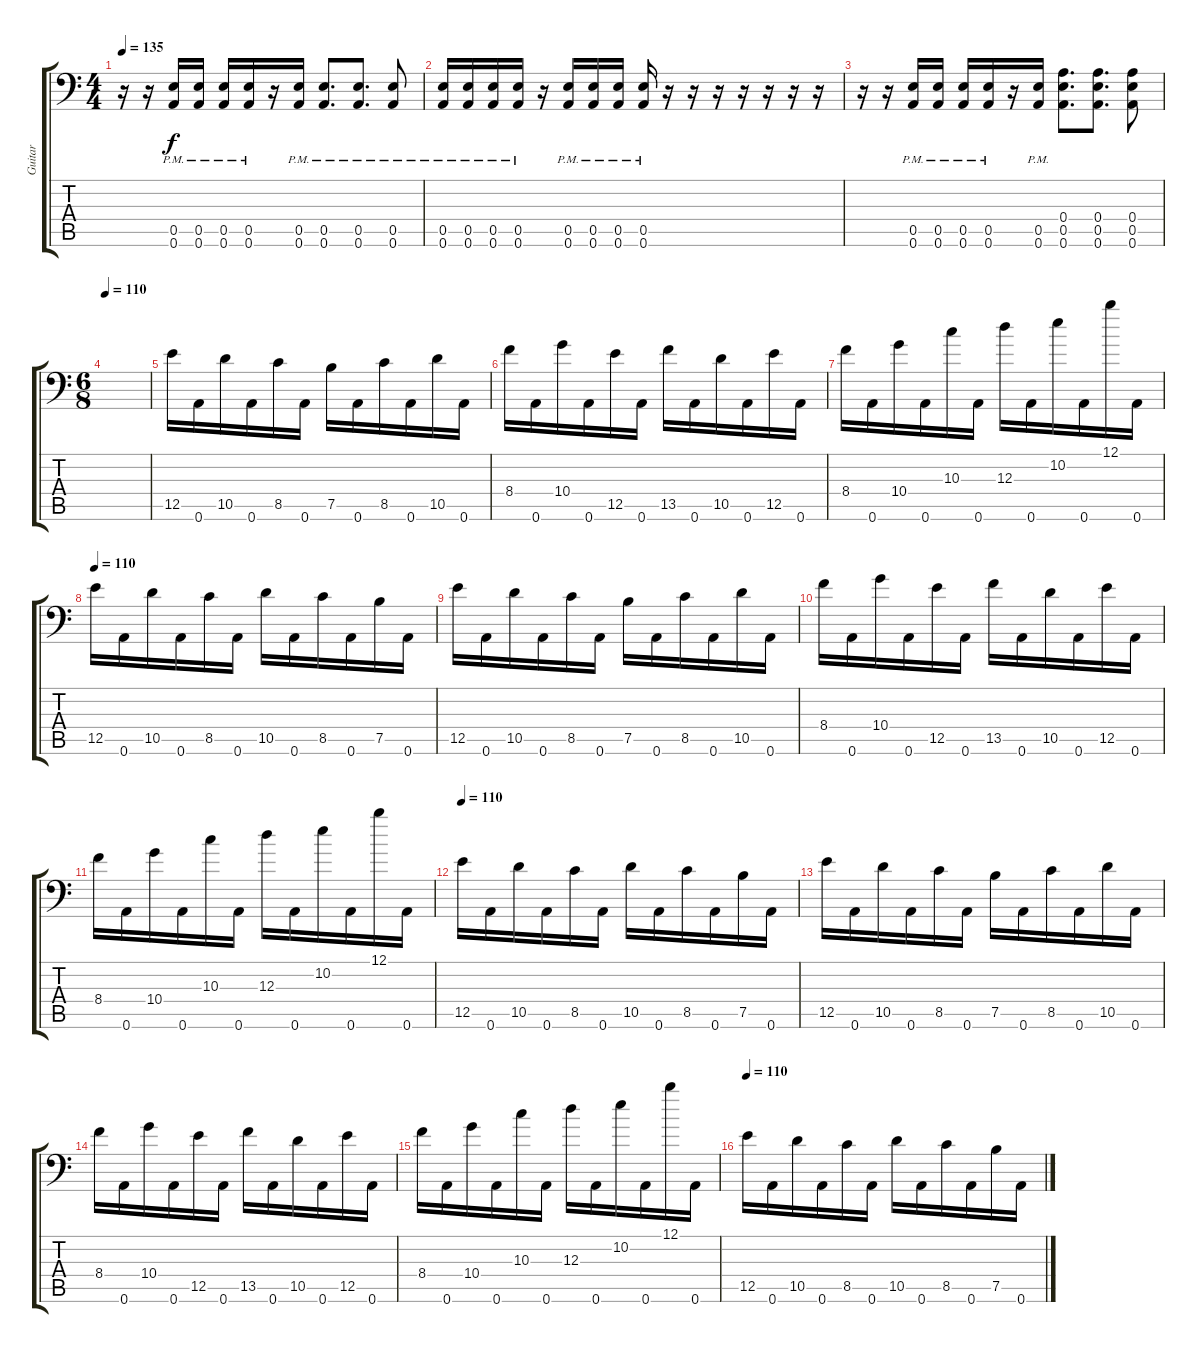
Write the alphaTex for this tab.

\track ("Guitar" "Guitar") {instrument overdrivenguitar}
\staff {score tabs}
\tuning (B3 Gb3 D3 A2 E2 A1) {hide}
\ts (4 4)
\tempo 135
\clef f4
\ks c
r.16{dy f} r.16 (0.5{pm} 0.6{pm}).16 (0.5{pm} 0.6{pm}).16 (0.5{pm} 0.6{pm}).16 (0.5{pm} 0.6{pm}).16 r.16 (0.5{pm} 0.6{pm}).16 (0.5{pm} 0.6{pm}).8{d} (0.5{pm} 0.6{pm}).8{d} (0.5{pm} 0.6{pm}).8 |
(0.5{pm} 0.6{pm}).16 (0.5{pm} 0.6{pm}).16 (0.5{pm} 0.6{pm}).16 (0.5{pm} 0.6{pm}).16 r.16 (0.5{pm} 0.6{pm}).16 (0.5{pm} 0.6{pm}).16 (0.5{pm} 0.6{pm}).16 (0.5{pm} 0.6{pm}).16 r.16 r.16 r.16 r.16 r.16 r.16 r.16 |
r.16 r.16 (0.5{pm} 0.6{pm}).16 (0.5{pm} 0.6{pm}).16 (0.5{pm} 0.6{pm}).16 (0.5{pm} 0.6{pm}).16 r.16 (0.5{pm} 0.6{pm}).16 (0.4 0.5 0.6).8{d} (0.4 0.5 0.6).8{d} (0.4 0.5 0.6).8 |
\ts (6 8)
\tempo 110
|
12.5.16 0.6.16 10.5.16 0.6.16 8.5.16 0.6.16 7.5.16 0.6.16 8.5.16 0.6.16 10.5.16 0.6.16 |
8.4.16 0.6.16 10.4.16 0.6.16 12.5.16 0.6.16 13.5.16 0.6.16 10.5.16 0.6.16 12.5.16 0.6.16 |
8.4.16 0.6.16 10.4.16 0.6.16 10.3.16 0.6.16 12.3.16 0.6.16 10.2.16 0.6.16 12.1.16 0.6.16 |
\tempo 110
12.5.16 0.6.16 10.5.16 0.6.16 8.5.16 0.6.16 10.5.16 0.6.16 8.5.16 0.6.16 7.5.16 0.6.16 |
12.5.16 0.6.16 10.5.16 0.6.16 8.5.16 0.6.16 7.5.16 0.6.16 8.5.16 0.6.16 10.5.16 0.6.16 |
8.4.16 0.6.16 10.4.16 0.6.16 12.5.16 0.6.16 13.5.16 0.6.16 10.5.16 0.6.16 12.5.16 0.6.16 |
8.4.16 0.6.16 10.4.16 0.6.16 10.3.16 0.6.16 12.3.16 0.6.16 10.2.16 0.6.16 12.1.16 0.6.16 |
\tempo 110
12.5.16 0.6.16 10.5.16 0.6.16 8.5.16 0.6.16 10.5.16 0.6.16 8.5.16 0.6.16 7.5.16 0.6.16 |
12.5.16 0.6.16 10.5.16 0.6.16 8.5.16 0.6.16 7.5.16 0.6.16 8.5.16 0.6.16 10.5.16 0.6.16 |
8.4.16 0.6.16 10.4.16 0.6.16 12.5.16 0.6.16 13.5.16 0.6.16 10.5.16 0.6.16 12.5.16 0.6.16 |
8.4.16 0.6.16 10.4.16 0.6.16 10.3.16 0.6.16 12.3.16 0.6.16 10.2.16 0.6.16 12.1.16 0.6.16 |
\tempo 110
12.5.16 0.6.16 10.5.16 0.6.16 8.5.16 0.6.16 10.5.16 0.6.16 8.5.16 0.6.16 7.5.16 0.6.16
